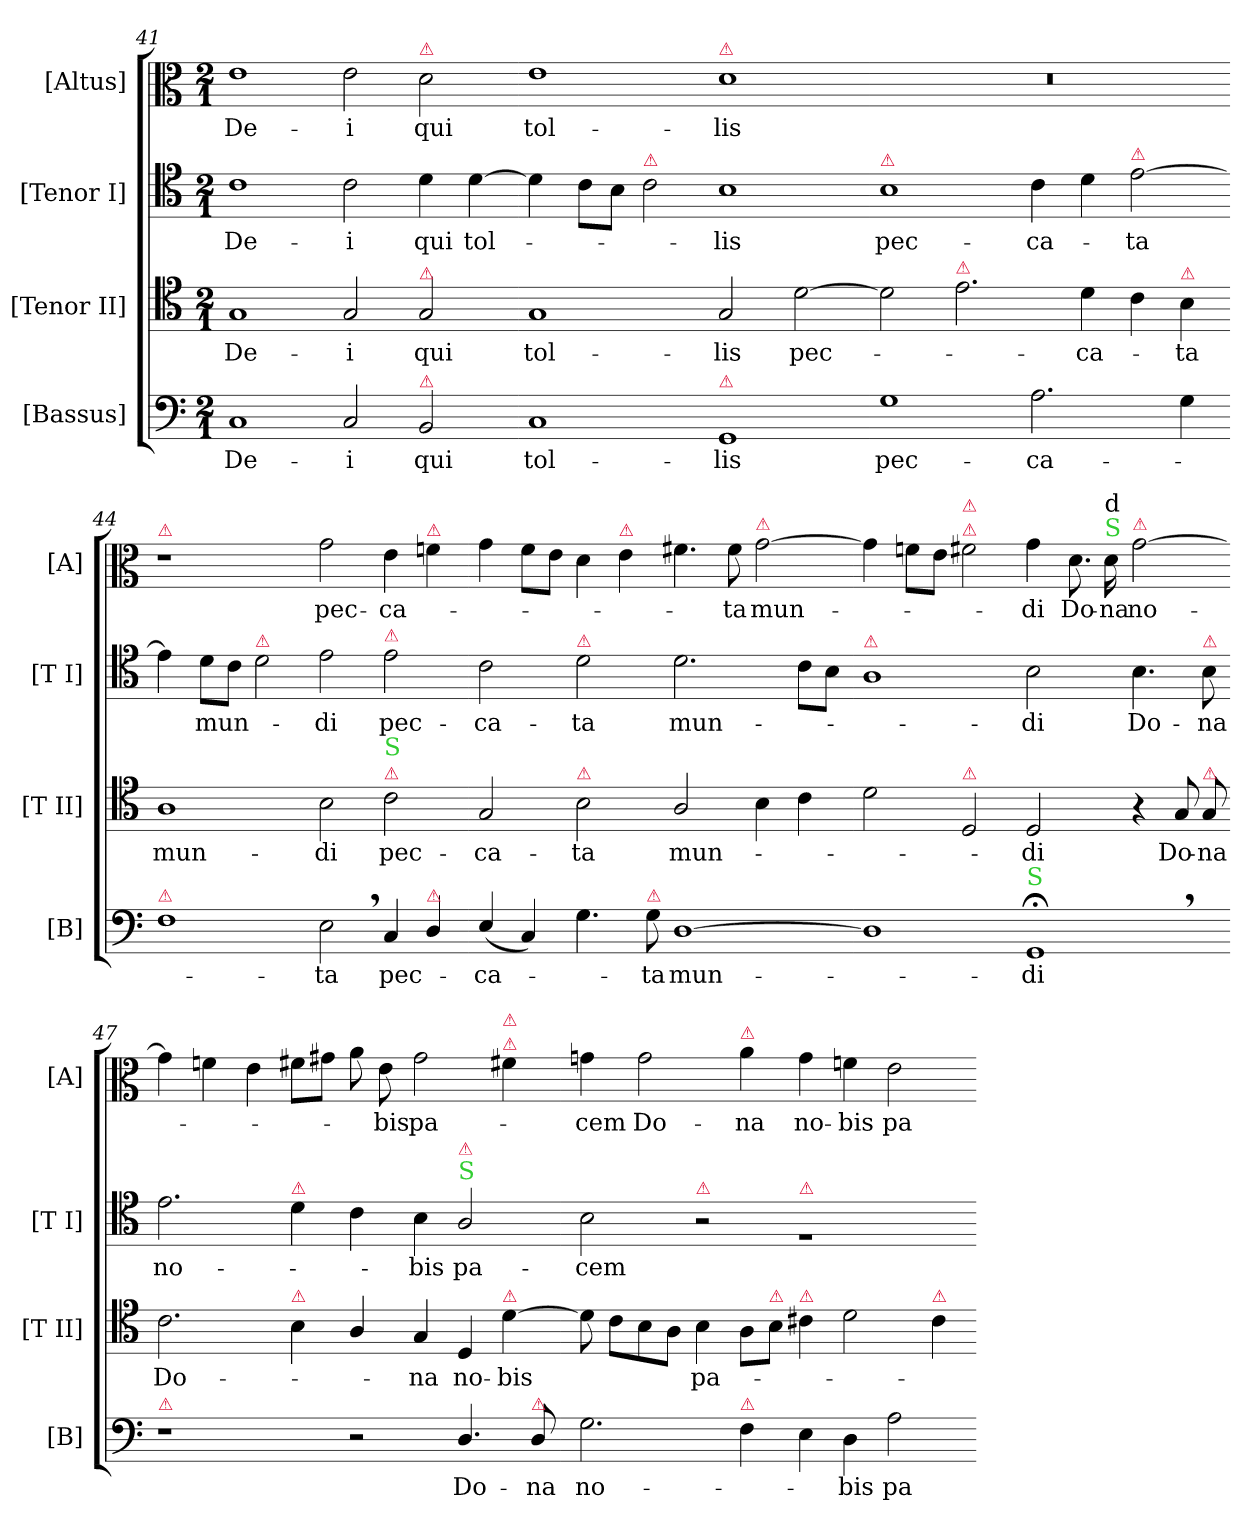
**kern	**text	**kern	**text	**kern	**text	**kern	**text
*part4	*part4	*part3	*part3	*part2	*part2	*part1	*part1
*staff4	*staff4	*staff3	*staff3	*staff2	*staff2	*staff1	*staff1
*I"[Bassus]	*	*I"[Tenor II]	*	*I"[Tenor I]	*	*I"[Altus]	*
*I'[B]	*	*I'[T II]	*	*I'[T I]	*	*I'[A]	*
*clefF4	*	*clefC4	*	*clefC4	*	*clefC3	*
*k[]	*	*k[]	*	*k[]	*	*k[]	*
*M2/1	*	*M2/1	*	*M2/1	*	*M2/1	*
=41	=41	=41	=41	=41	=41	=41	=41
1C/	De-	1G/	De-	1c\	De-	1e\	De-
2C/	-i	2G/	-i	2c\	-i	2e\	-i
!	!	!	!	!	!	!LO:TX:a:color=crimson:t=⚠	!
!	!	!LO:TX:a:color=crimson:t=⚠	!	!	!	!	!
!LO:TX:a:color=crimson:t=⚠	!	!	!	!	!	!	!
2BB/	qui	2G/	qui	4d\	qui	2d\	qui
.	.	.	.	[4d\	tol-	.	.
=42-	=42-	=42-	=42-	=42-	=42-	=42-	=42-
1C/	tol-	1G/	tol-	4d\]	.	1e\	tol-
.	.	.	.	8c\L	.	.	.
.	.	.	.	8B\J	.	.	.
!	!	!	!	!LO:TX:a:color=crimson:t=⚠	!	!	!
.	.	.	.	2c\	.	.	.
!	!	!	!	!	!	!LO:TX:a:color=crimson:t=⚠	!
!LO:TX:a:color=crimson:t=⚠	!	!	!	!	!	!	!
1GG/	-lis	2G/	-lis	1B\	-lis	1d\	-lis
.	.	[2d\	pec-	.	.	.	.
=43-	=43-	=43-	=43-	=43-	=43-	=43-	=43-
!	!	!	!	!LO:TX:a:color=crimson:t=⚠	!	!	!
1G\	pec-	2d\]	.	1B\	pec-	0r	.
!	!	!LO:TX:a:color=crimson:t=⚠	!	!	!	!	!
.	.	2.e\	.	.	.	.	.
2.A\	-ca-	.	.	4c\	-ca-	.	.
.	.	4d\	-ca-	4d\	.	.	.
!	!	!	!	!LO:TX:a:color=crimson:t=⚠	!	!	!
.	.	4c\	.	[2e\	-ta	.	.
!	!	!LO:TX:a:color=crimson:t=⚠	!	!	!	!	!
4G\	.	4B\	-ta	.	.	.	.
=44-	=44-	=44-	=44-	=44-	=44-	=44-	=44-
!	!	!	!	!	!	!LO:TX:a:color=crimson:t=⚠	!
!LO:TX:a:color=crimson:t=⚠	!	!	!	!	!	!	!
1F\	.	1A\	mun-	4e\]	.	1r	.
.	.	.	.	8d\L	mun-	.	.
.	.	.	.	8c\J	.	.	.
!	!	!	!	!LO:TX:a:color=crimson:t=⚠	!	!	!
.	.	.	.	2d\	.	.	.
2E,\	-ta	2B\	-di	2e\	-di	2g\	pec-
!	!	!	!	!LO:TX:a:color=crimson:t=⚠	!	!	!
!	!	!LO:TX:a:color=crimson:t=⚠	!	!	!	!	!
!	!	!LO:TX:a:color=limegreen:t=S	!	!	!	!	!
4C/	pec-	2c\	pec-	2e\	pec-	4e\	-ca-
!	!	!	!	!	!	!LO:TX:a:color=crimson:t=⚠	!
!LO:TX:a:color=crimson:t=⚠	!	!	!	!	!	!	!
4D/	.	.	.	.	.	4fn\	.
=45-	=45-	=45-	=45-	=45-	=45-	=45-	=45-
(4E/	-ca-	2G/	-ca-	2c\	-ca-	4g\	.
4C/)	.	.	.	.	.	8f\L	.
.	.	.	.	.	.	8e\J	.
!	!	!	!	!LO:TX:a:color=crimson:t=⚠	!	!	!
!	!	!LO:TX:a:color=crimson:t=⚠	!	!	!	!	!
4.G\	.	2B\	-ta	2d\	-ta	4d\	.
!	!	!	!	!	!	!LO:TX:a:color=crimson:t=⚠	!
.	.	.	.	.	.	4e\	.
!LO:TX:a:color=crimson:t=⚠	!	!	!	!	!	!	!
8G\	-ta	.	.	.	.	.	.
[1D\	mun-	2A/	mun-	2.d\	mun-	4.f#X\	.
.	.	.	.	.	.	8f#\	-ta
!	!	!	!	!	!	!LO:TX:a:color=crimson:t=⚠	!
.	.	4B\	.	.	.	[2g\	mun-
.	.	4c\	.	8c\L	.	.	.
.	.	.	.	8B\J	.	.	.
=46-	=46-	=46-	=46-	=46-	=46-	=46-	=46-
!	!	!	!	!LO:TX:a:color=crimson:t=⚠	!	!	!
1D\]	.	2d\	.	1A\	.	4g\]	.
.	.	.	.	.	.	8fn\L	.
.	.	.	.	.	.	8e\J	.
!	!	!	!	!	!	!LO:TX:a:color=crimson:t=⚠	!
!	!	!	!	!	!	!LO:TX:a:color=crimson:t=⚠	!
!	!	!LO:TX:a:color=crimson:t=⚠	!	!	!	!	!
.	.	2D/	.	.	.	2f#X\	.
!LO:TX:a:color=limegreen:t=S	!	!	!	!	!	!	!
1GG;<,/	-di	2D/	-di	2B\	-di	4g\	-di
.	.	.	.	.	.	8.d\	Do-
!	!	!	!	!	!	!LO:TX:a:color=limegreen:t=S	!
!	!	!	!	!	!	!LO:TX:a:t=d	!
.	.	.	.	.	.	16d\	-na
!	!	!	!	!	!	!LO:TX:a:color=crimson:t=⚠	!
.	.	4r	.	4.B\	Do-	[2g\	no-
.	.	8G/	Do-	.	.	.	.
!	!	!	!	!LO:TX:a:color=crimson:t=⚠	!	!	!
!	!	!LO:TX:a:color=crimson:t=⚠	!	!	!	!	!
.	.	8G/	-na	8B\	-na	.	.
=47-	=47-	=47-	=47-	=47-	=47-	=47-	=47-
!LO:TX:a:color=crimson:t=⚠	!	!	!	!	!	!	!
1r	.	2.c\	Do-	2.e\	no-	4g\]	.
.	.	.	.	.	.	4fn\	.
.	.	.	.	.	.	4e\	.
!	!	!	!	!LO:TX:a:color=crimson:t=⚠	!	!	!
!	!	!LO:TX:a:color=crimson:t=⚠	!	!	!	!	!
.	.	4B\	.	4d\	.	8f#X\L	.
.	.	.	.	.	.	8g#X\J	.
2r	.	4A/	.	4c\	.	8a\	.
.	.	.	.	.	.	8e\	-bis
.	.	4G/	-na	4B\	-bis	2g#\	pa-
!	!	!	!	!LO:TX:a:color=limegreen:t=S	!	!	!
!	!	!	!	!LO:TX:a:color=crimson:t=⚠	!	!	!
4.D/	Do-	4D/	no-	2A/	pa-	.	.
!	!	!	!	!	!	!LO:TX:a:color=crimson:t=⚠	!
!	!	!	!	!	!	!LO:TX:a:color=crimson:t=⚠	!
!	!	!LO:TX:a:color=crimson:t=⚠	!	!	!	!	!
.	.	[4d\	-bis	.	.	4f#X\	.
!LO:TX:a:color=crimson:t=⚠	!	!	!	!	!	!	!
8D/	-na	.	.	.	.	.	.
=48-	=48-	=48-	=48-	=48-	=48-	=48-	=48-
2.G\	no-	8d\]	.	2B\	-cem	4gn\	-cem
.	.	8c\L	.	.	.	.	.
!	!	!	!	!	!	!	!LO:LY:i
.	.	8B\	.	.	.	2g\	Do-
.	.	8A\J	.	.	.	.	.
!	!	!	!	!LO:TX:a:color=crimson:t=⚠	!	!	!
.	.	4B\	pa-	2r	.	.	.
!	!	!	!	!	!	!LO:TX:a:color=crimson:t=⚠	!
!LO:TX:a:color=crimson:t=⚠	!	!	!	!	!	!	!
!	!	!	!	!	!	!	!LO:LY:i
4F\	.	8A\L	.	.	.	4a\	-na
!	!	!LO:TX:a:color=crimson:t=⚠	!	!	!	!	!
.	.	8B\J	.	.	.	.	.
!	!	!	!	!LO:TX:a:color=crimson:t=⚠	!	!	!
!	!	!LO:TX:a:color=crimson:t=⚠	!	!	!	!	!
!	!	!	!	!	!	!	!LO:LY:i
4E\	.	4c#X\	.	1rF	.	4g\	no-
!	!	!	!	!	!	!	!LO:LY:i
4D\	-bis	2d\	.	.	.	4fn\	-bis
!	!	!	!	!	!	!	!LO:LY:i
2A\	pa-	.	.	.	.	2e\	pa-
!	!	!LO:TX:a:color=crimson:t=⚠	!	!	!	!	!
.	.	4c#\	.	.	.	.	.
=-	=-	=-	=-	=-	=-	=-	=-
*-	*-	*-	*-	*-	*-	*-	*-
